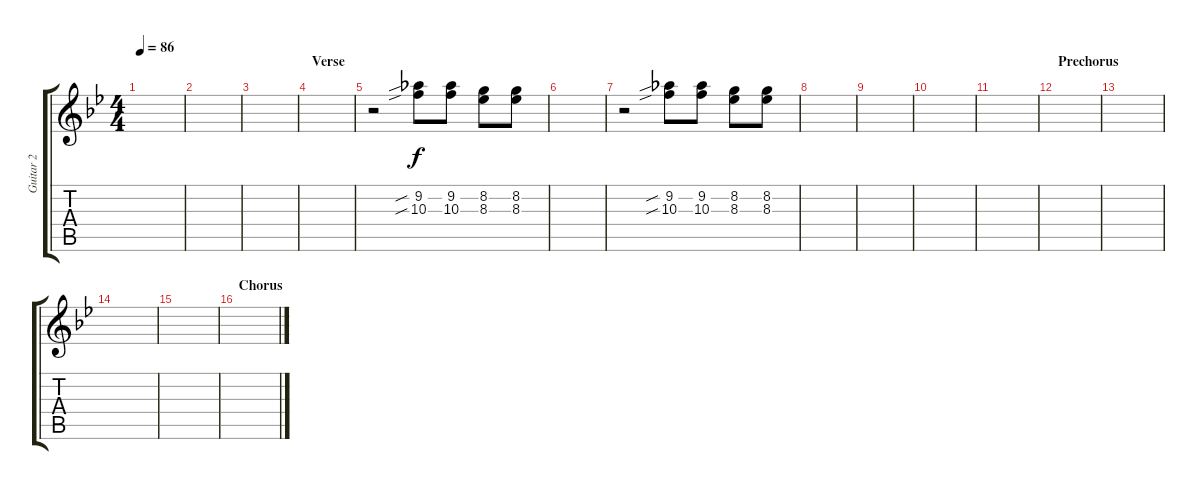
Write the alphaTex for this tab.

\track ("Guitar 2" "Guitar 2") {instrument distortionguitar}
\staff {score tabs}
\tuning (E4 B3 G3 D3 A2 E2) {hide}
\ts (4 4)
\tempo 86
\clef g2
\ks bb
|
|
|
\section ("" "Verse")
|
r.2 (9.2{sib} 10.3{sib}).8 (9.2 10.3).8 (8.2 8.3).8 (8.2 8.3).8 |
|
r.2 (9.2{sib} 10.3{sib}).8 (9.2 10.3).8 (8.2 8.3).8 (8.2 8.3).8 |
|
|
|
|
\section ("" "Prechorus")
|
|
|
|
\section ("" "Chorus")
